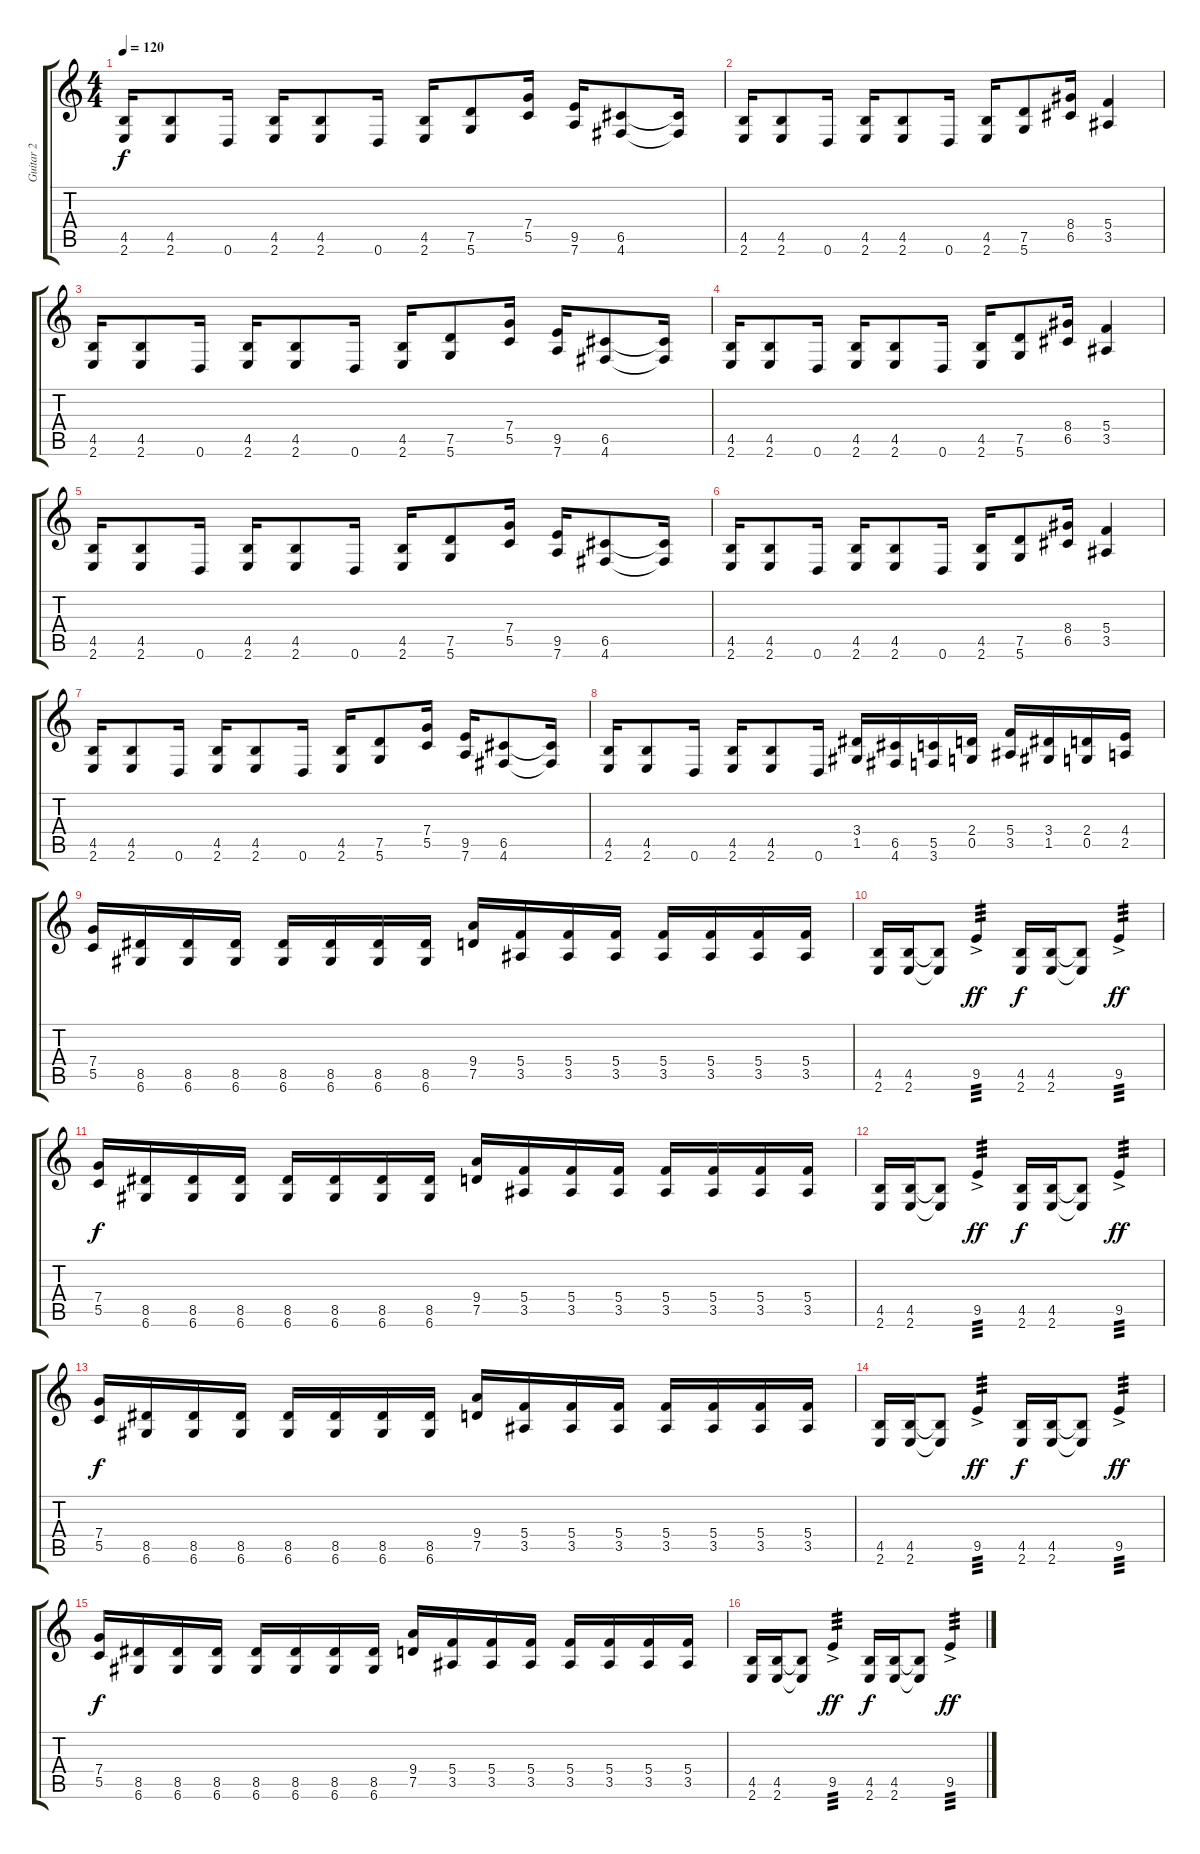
\track ("Guitar 2" "Guitar 2") {instrument distortionguitar}
\staff {score tabs}
\tuning (D4 A3 F3 C3 G2 D2) {hide}
\ts (4 4)
\tempo 120
\clef g2
\ks c
(4.5 2.6).16{dy f} (4.5 2.6).8 0.6.16 (4.5 2.6).16 (4.5 2.6).8 0.6.16 (4.5 2.6).16 (7.5 5.6).8 (7.4 5.5).16 (9.5 7.6).16 (6.5 4.6).8 (6.5{t} 4.6{t}).16 |
(4.5 2.6).16 (4.5 2.6).8 0.6.16 (4.5 2.6).16 (4.5 2.6).8 0.6.16 (4.5 2.6).16 (7.5 5.6).8 (8.4 6.5).16 (5.4 3.5).4 |
(4.5 2.6).16 (4.5 2.6).8 0.6.16 (4.5 2.6).16 (4.5 2.6).8 0.6.16 (4.5 2.6).16 (7.5 5.6).8 (7.4 5.5).16 (9.5 7.6).16 (6.5 4.6).8 (6.5{t} 4.6{t}).16 |
(4.5 2.6).16 (4.5 2.6).8 0.6.16 (4.5 2.6).16 (4.5 2.6).8 0.6.16 (4.5 2.6).16 (7.5 5.6).8 (8.4 6.5).16 (5.4 3.5).4 |
(4.5 2.6).16 (4.5 2.6).8 0.6.16 (4.5 2.6).16 (4.5 2.6).8 0.6.16 (4.5 2.6).16 (7.5 5.6).8 (7.4 5.5).16 (9.5 7.6).16 (6.5 4.6).8 (6.5{t} 4.6{t}).16 |
(4.5 2.6).16 (4.5 2.6).8 0.6.16 (4.5 2.6).16 (4.5 2.6).8 0.6.16 (4.5 2.6).16 (7.5 5.6).8 (8.4 6.5).16 (5.4 3.5).4 |
(4.5 2.6).16 (4.5 2.6).8 0.6.16 (4.5 2.6).16 (4.5 2.6).8 0.6.16 (4.5 2.6).16 (7.5 5.6).8 (7.4 5.5).16 (9.5 7.6).16 (6.5 4.6).8 (6.5{t} 4.6{t}).16 |
(4.5 2.6).16 (4.5 2.6).8 0.6.16 (4.5 2.6).16 (4.5 2.6).8 0.6.16 (3.4 1.5).16 (6.5 4.6).16 (5.5 3.6).16 (2.4 0.5).16 (5.4 3.5).16 (3.4 1.5).16 (2.4 0.5).16 (4.4 2.5).16 |
(7.4 5.5).16 (8.5 6.6).16 (8.5 6.6).16 (8.5 6.6).16 (8.5 6.6).16 (8.5 6.6).16 (8.5 6.6).16 (8.5 6.6).16 (9.4 7.5).16 (5.4 3.5).16 (5.4 3.5).16 (5.4 3.5).16 (5.4 3.5).16 (5.4 3.5).16 (5.4 3.5).16 (5.4 3.5).16 |
(4.5 2.6).16 (4.5 2.6).16 (4.5{t} 2.6{t}).8 9.5{ac}.4{tp 3 dy ff} (4.5 2.6).16{dy f} (4.5 2.6).16 (4.5{t} 2.6{t}).8 9.5{ac}.4{tp 3 dy ff} |
(7.4 5.5).16{dy f} (8.5 6.6).16 (8.5 6.6).16 (8.5 6.6).16 (8.5 6.6).16 (8.5 6.6).16 (8.5 6.6).16 (8.5 6.6).16 (9.4 7.5).16 (5.4 3.5).16 (5.4 3.5).16 (5.4 3.5).16 (5.4 3.5).16 (5.4 3.5).16 (5.4 3.5).16 (5.4 3.5).16 |
(4.5 2.6).16 (4.5 2.6).16 (4.5{t} 2.6{t}).8 9.5{ac}.4{tp 3 dy ff} (4.5 2.6).16{dy f} (4.5 2.6).16 (4.5{t} 2.6{t}).8 9.5{ac}.4{tp 3 dy ff} |
(7.4 5.5).16{dy f} (8.5 6.6).16 (8.5 6.6).16 (8.5 6.6).16 (8.5 6.6).16 (8.5 6.6).16 (8.5 6.6).16 (8.5 6.6).16 (9.4 7.5).16 (5.4 3.5).16 (5.4 3.5).16 (5.4 3.5).16 (5.4 3.5).16 (5.4 3.5).16 (5.4 3.5).16 (5.4 3.5).16 |
(4.5 2.6).16 (4.5 2.6).16 (4.5{t} 2.6{t}).8 9.5{ac}.4{tp 3 dy ff} (4.5 2.6).16{dy f} (4.5 2.6).16 (4.5{t} 2.6{t}).8 9.5{ac}.4{tp 3 dy ff} |
(7.4 5.5).16{dy f} (8.5 6.6).16 (8.5 6.6).16 (8.5 6.6).16 (8.5 6.6).16 (8.5 6.6).16 (8.5 6.6).16 (8.5 6.6).16 (9.4 7.5).16 (5.4 3.5).16 (5.4 3.5).16 (5.4 3.5).16 (5.4 3.5).16 (5.4 3.5).16 (5.4 3.5).16 (5.4 3.5).16 |
(4.5 2.6).16 (4.5 2.6).16 (4.5{t} 2.6{t}).8 9.5{ac}.4{tp 3 dy ff} (4.5 2.6).16{dy f} (4.5 2.6).16 (4.5{t} 2.6{t}).8 9.5{ac}.4{tp 3 dy ff}
